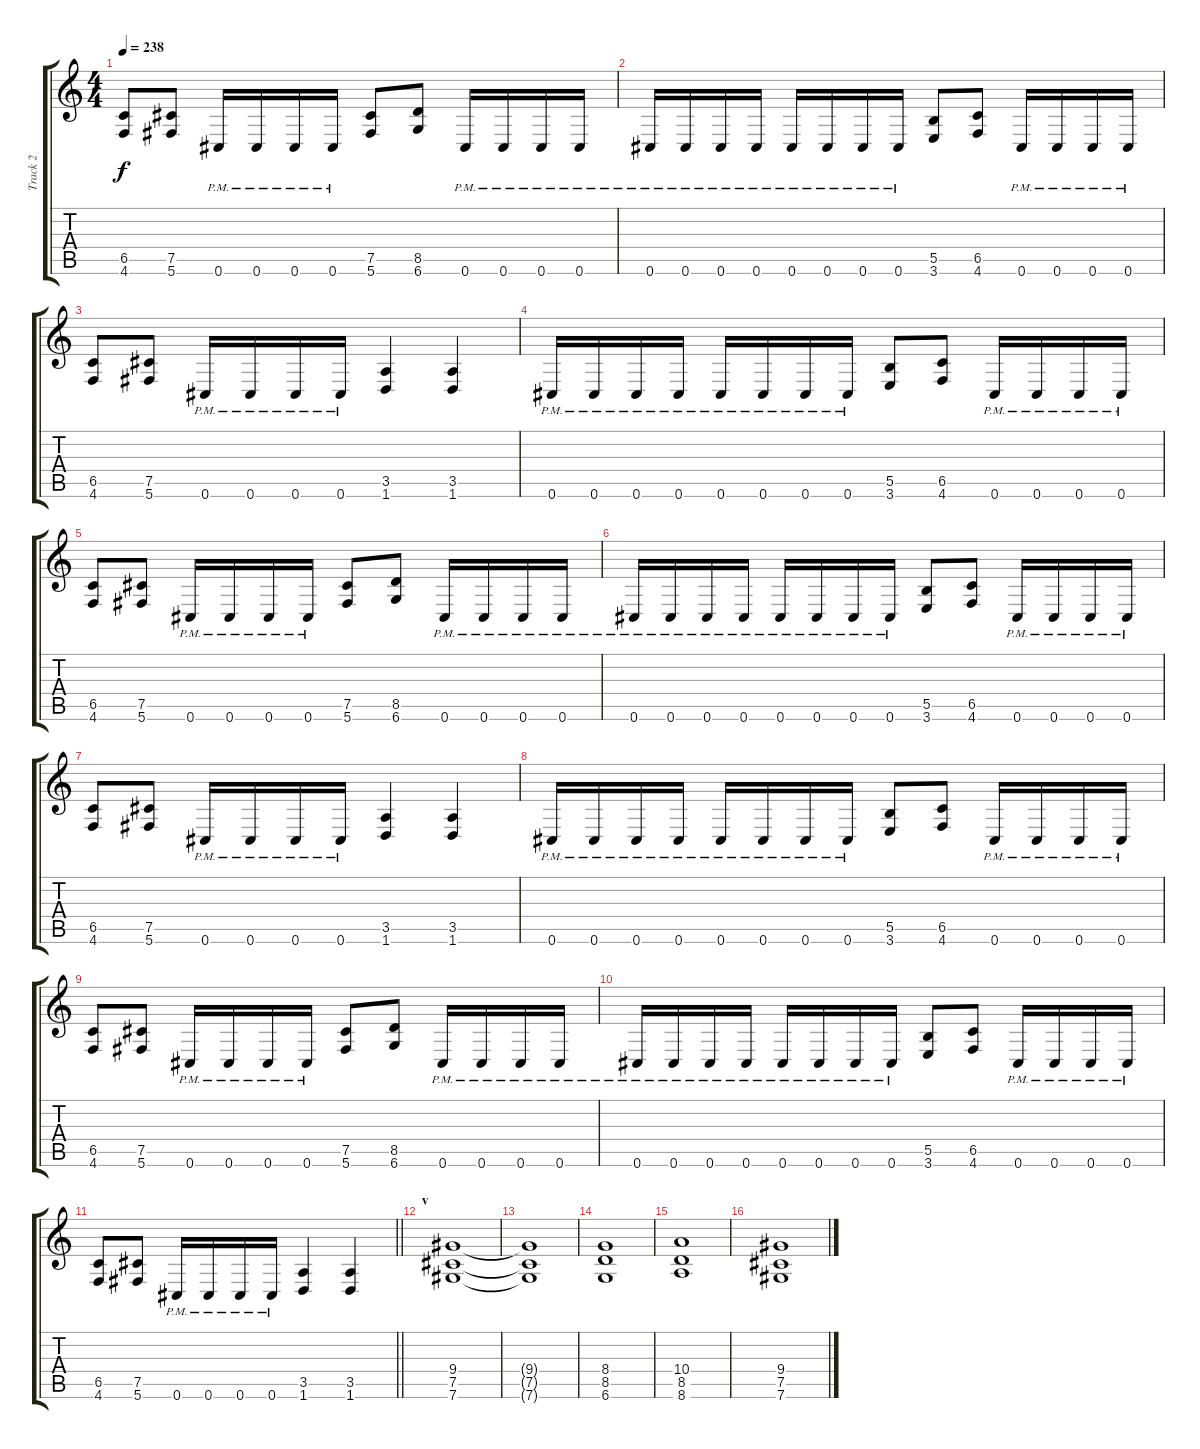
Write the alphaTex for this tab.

\track ("Track 2" "Track 2") {instrument distortionguitar}
\staff {score tabs}
\tuning (Db4 Ab3 E3 B2 Gb2 Db2) {hide}
\ts (4 4)
\tempo 238
\clef g2
\ks c
(6.5 4.6).8{dy f} (7.5 5.6).8 0.6{pm}.16 0.6{pm}.16 0.6{pm}.16 0.6{pm}.16 (7.5 5.6).8 (8.5 6.6).8 0.6{pm}.16 0.6{pm}.16 0.6{pm}.16 0.6{pm}.16 |
0.6{pm}.16 0.6{pm}.16 0.6{pm}.16 0.6{pm}.16 0.6{pm}.16 0.6{pm}.16 0.6{pm}.16 0.6{pm}.16 (5.5 3.6).8 (6.5 4.6).8 0.6{pm}.16 0.6{pm}.16 0.6{pm}.16 0.6{pm}.16 |
(6.5 4.6).8 (7.5 5.6).8 0.6{pm}.16 0.6{pm}.16 0.6{pm}.16 0.6{pm}.16 (3.5 1.6).4 (3.5 1.6).4 |
0.6{pm}.16 0.6{pm}.16 0.6{pm}.16 0.6{pm}.16 0.6{pm}.16 0.6{pm}.16 0.6{pm}.16 0.6{pm}.16 (5.5 3.6).8 (6.5 4.6).8 0.6{pm}.16 0.6{pm}.16 0.6{pm}.16 0.6{pm}.16 |
(6.5 4.6).8 (7.5 5.6).8 0.6{pm}.16 0.6{pm}.16 0.6{pm}.16 0.6{pm}.16 (7.5 5.6).8 (8.5 6.6).8 0.6{pm}.16 0.6{pm}.16 0.6{pm}.16 0.6{pm}.16 |
0.6{pm}.16 0.6{pm}.16 0.6{pm}.16 0.6{pm}.16 0.6{pm}.16 0.6{pm}.16 0.6{pm}.16 0.6{pm}.16 (5.5 3.6).8 (6.5 4.6).8 0.6{pm}.16 0.6{pm}.16 0.6{pm}.16 0.6{pm}.16 |
(6.5 4.6).8 (7.5 5.6).8 0.6{pm}.16 0.6{pm}.16 0.6{pm}.16 0.6{pm}.16 (3.5 1.6).4 (3.5 1.6).4 |
0.6{pm}.16 0.6{pm}.16 0.6{pm}.16 0.6{pm}.16 0.6{pm}.16 0.6{pm}.16 0.6{pm}.16 0.6{pm}.16 (5.5 3.6).8 (6.5 4.6).8 0.6{pm}.16 0.6{pm}.16 0.6{pm}.16 0.6{pm}.16 |
(6.5 4.6).8 (7.5 5.6).8 0.6{pm}.16 0.6{pm}.16 0.6{pm}.16 0.6{pm}.16 (7.5 5.6).8 (8.5 6.6).8 0.6{pm}.16 0.6{pm}.16 0.6{pm}.16 0.6{pm}.16 |
0.6{pm}.16 0.6{pm}.16 0.6{pm}.16 0.6{pm}.16 0.6{pm}.16 0.6{pm}.16 0.6{pm}.16 0.6{pm}.16 (5.5 3.6).8 (6.5 4.6).8 0.6{pm}.16 0.6{pm}.16 0.6{pm}.16 0.6{pm}.16 |
\barLineRight lightlight
(6.5 4.6).8 (7.5 5.6).8 0.6{pm}.16 0.6{pm}.16 0.6{pm}.16 0.6{pm}.16 (3.5 1.6).4 (3.5 1.6).4 |
\section ("" "v")
(9.4 7.5 7.6).1 |
(9.4{t} 7.5{t} 7.6{t}).1 |
(8.4 8.5 6.6).1 |
(10.4 8.5 8.6).1 |
(9.4 7.5 7.6).1
